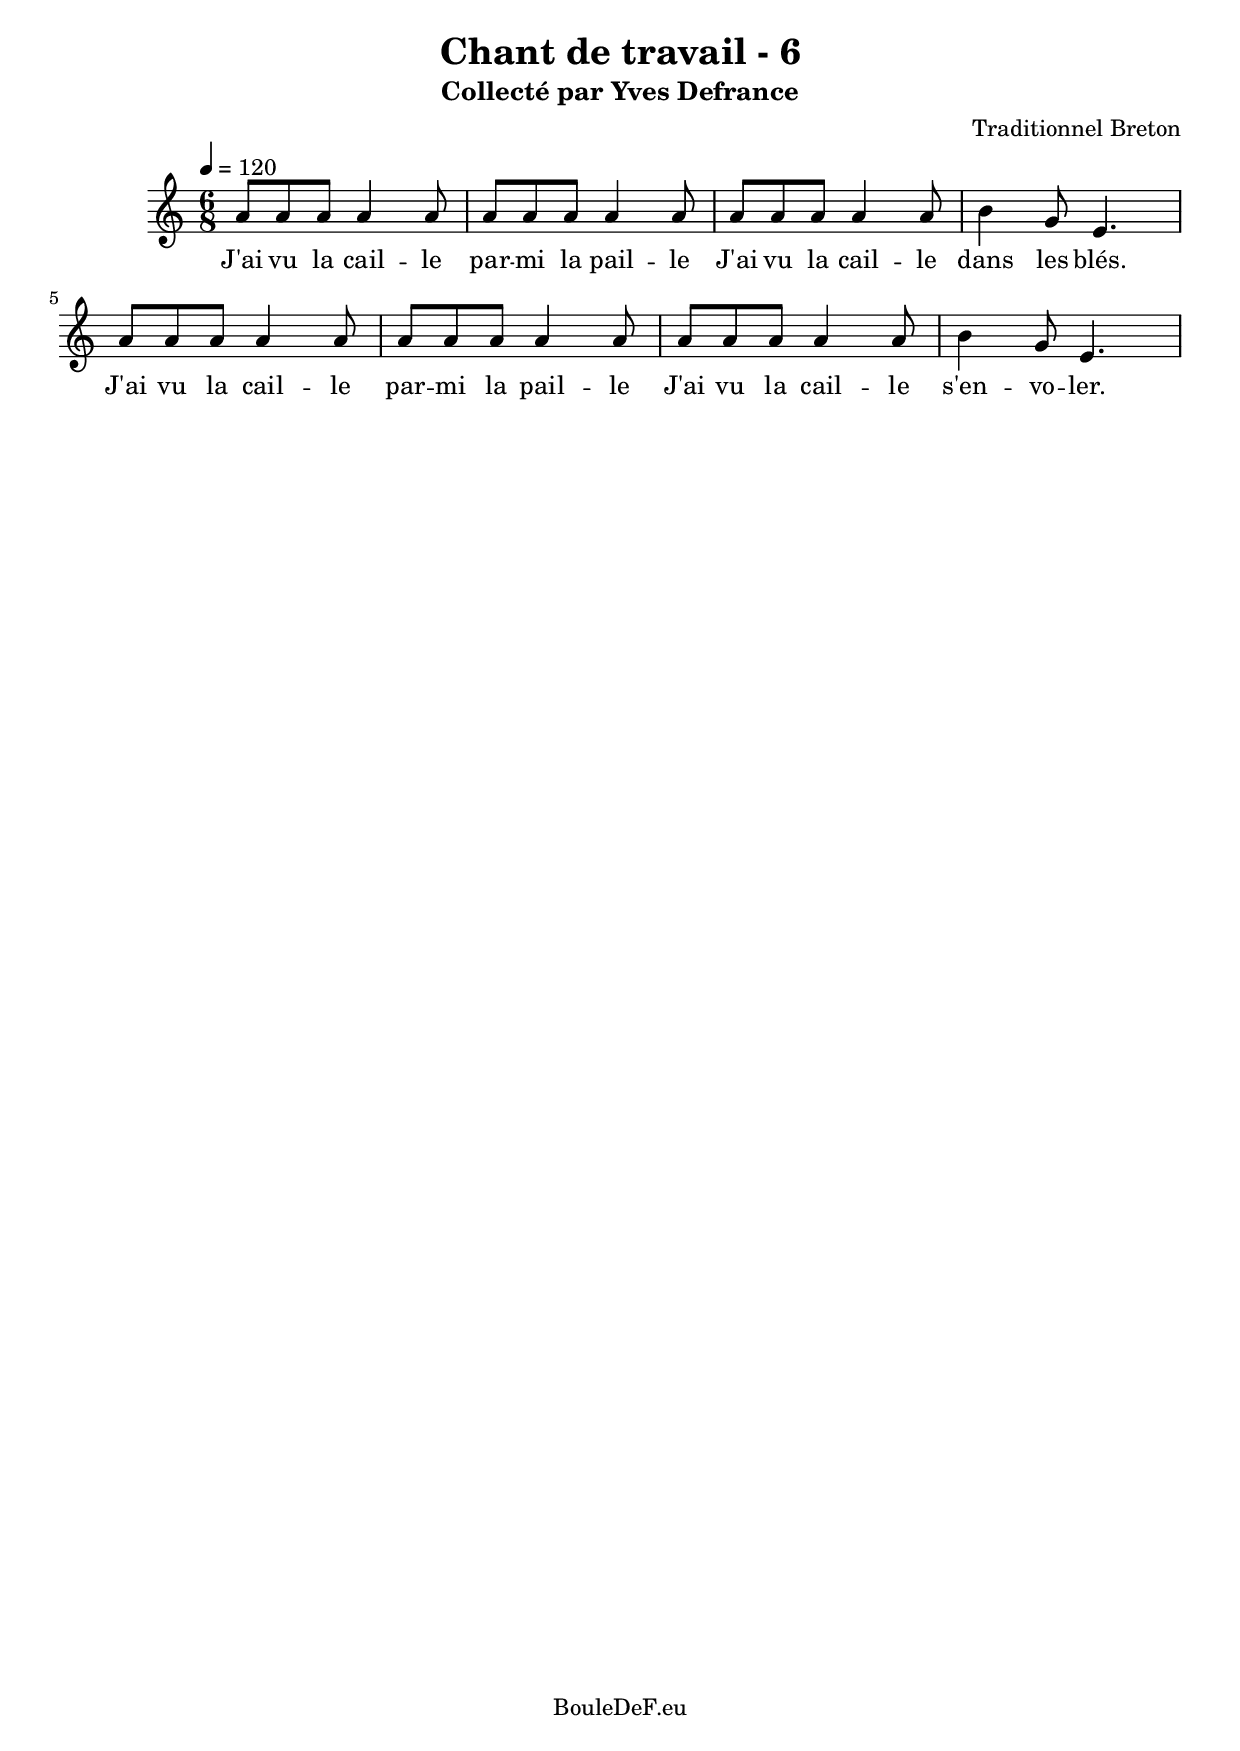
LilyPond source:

\version "2.16.2"
\include "italiano.ly"

\header {
	title = "Chant de travail - 6"
	subtitle = "Collecté par Yves Defrance"
	composer = "Traditionnel Breton"
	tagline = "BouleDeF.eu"
}

\score {
	\new Staff \relative sib {
		\clef "treble"
		\time 6/8
		\tempo 4 = 120

		\repeat unfold 2 {
			| la'8 la la la4 la8
			| la8 la la la4 la8
			| la8 la la la4 la8
			| si4 sol8 mi4.
			\break
		}
	}
	\addlyrics {
		J'ai vu la cail -- le par -- mi la pail -- le
		J'ai vu la cail -- le dans les blés.
		J'ai vu la cail -- le par -- mi la pail -- le
		J'ai vu la cail -- le s'en -- vo -- ler.
	}
	\layout {}
	\midi {}
}

